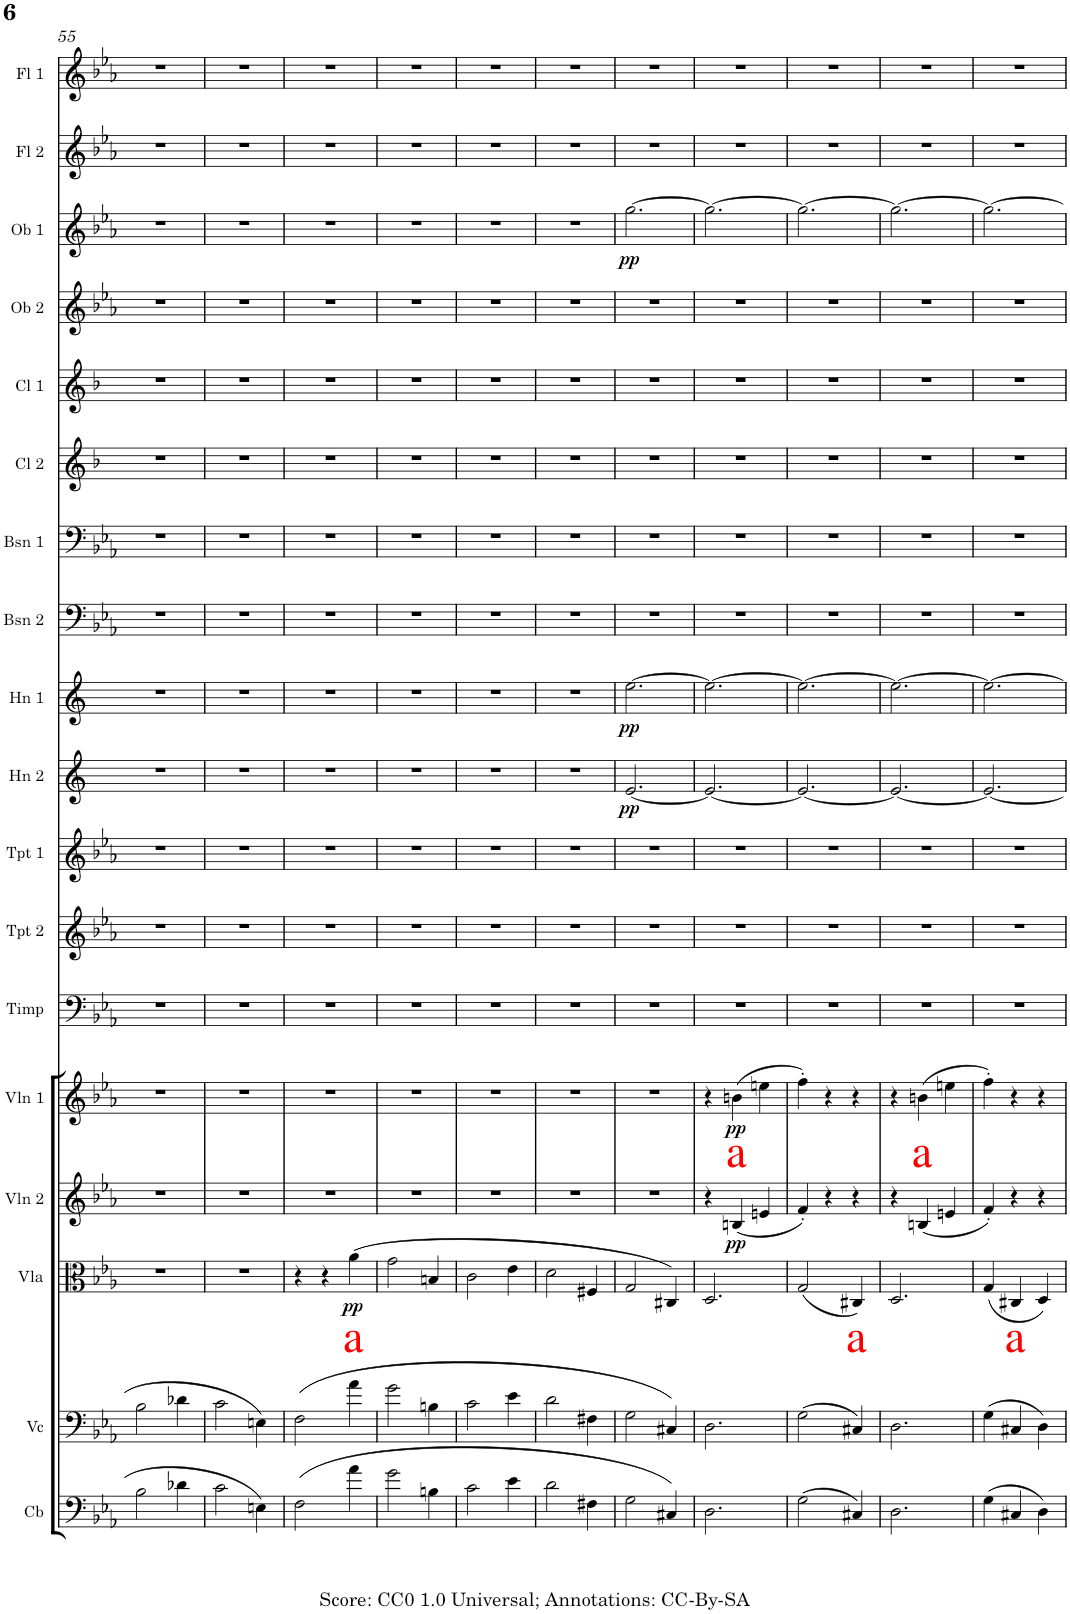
**kern	**kern	**kern	**text	**dynam	**kern	**dynam	**kern	**text	**dynam	**kern	**kern	**kern	**kern	**dynam	**kern	**dynam	**kern	**kern	**kern	**kern	**kern	**kern	**dynam	**kern	**kern
*part18	*part17	*part16	*part16	*part16	*part15	*part15	*part14	*part14	*part14	*part13	*part12	*part11	*part10	*part10	*part9	*part9	*part8	*part7	*part6	*part5	*part4	*part3	*part3	*part2	*part1
*staff18	*staff17	*staff16	*staff16	*staff16	*staff15	*staff15	*staff14	*staff14	*staff14	*staff13	*staff12	*staff11	*staff10	*staff10	*staff9	*staff9	*staff8	*staff7	*staff6	*staff5	*staff4	*staff3	*staff3	*staff2	*staff1
*I"Contrabass	*I"Violoncello	*I"Viola	*	*	*I"Violin 2	*	*I"Violin 1	*	*	*I"Timpani	*I"C Trumpet 2	*I"C Trumpet 1	*I"Eb Horn 2	*	*I"Eb Horn 1	*	*I"Bassoon 2	*I"Bassoon 1	*I"Bb Clarinet 2	*I"Bb Clarinet 1	*I"Oboe 2	*I"Oboe 1	*	*I"Flute 2	*I"Flute 1
*I'Cb	*I'Vc	*I'Vla	*	*	*I'Vln 2	*	*I'Vln 1	*	*	*I'Timp	*I'Tpt 2	*I'Tpt 1	*I'Hn 2	*	*I'Hn 1	*	*I'Bsn 2	*I'Bsn 1	*I'Cl 2	*I'Cl 1	*I'Ob 2	*I'Ob 1	*	*I'Fl 2	*I'Fl 1
!!LO:PB:g=z
*clefF4	*clefF4	*clefC3	*	*	*clefG2	*	*clefG2	*	*	*clefF4	*clefG2	*clefG2	*clefG2	*	*clefG2	*	*clefF4	*clefF4	*clefG2	*clefG2	*clefG2	*clefG2	*	*clefG2	*clefG2
*Trd7c12	*	*	*	*	*	*	*	*	*	*	*	*	*Trd5c9	*	*Trd5c9	*	*	*	*Trd1c2	*Trd1c2	*	*	*	*	*
*k[b-e-a-]	*k[b-e-a-]	*k[b-e-a-]	*	*	*k[b-e-a-]	*	*k[b-e-a-]	*	*	*k[b-e-a-]	*k[b-e-a-]	*k[b-e-a-]	*k[]	*	*k[]	*	*k[b-e-a-]	*k[b-e-a-]	*k[b-]	*k[b-]	*k[b-e-a-]	*k[b-e-a-]	*	*k[b-e-a-]	*k[b-e-a-]
*M3/4	*M3/4	*M3/4	*	*	*M3/4	*	*M3/4	*	*	*M3/4	*M3/4	*M3/4	*M3/4	*	*M3/4	*	*M3/4	*M3/4	*M3/4	*M3/4	*M3/4	*M3/4	*	*M3/4	*M3/4
=55	=55	=55	=55	=55	=55	=55	=55	=55	=55	=55	=55	=55	=55	=55	=55	=55	=55	=55	=55	=55	=55	=55	=55	=55	=55
2B-\	2B-\	2.r	.	.	2.r	.	2.r	.	.	2.r	2.r	2.r	2.r	.	2.r	.	2.r	2.r	2.r	2.r	2.r	2.r	.	2.r	2.r
4d-X\	4d-X\	.	.	.	.	.	.	.	.	.	.	.	.	.	.	.	.	.	.	.	.	.	.	.	.
=56	=56	=56	=56	=56	=56	=56	=56	=56	=56	=56	=56	=56	=56	=56	=56	=56	=56	=56	=56	=56	=56	=56	=56	=56	=56
2c\	2c\	2.r	.	.	2.r	.	2.r	.	.	2.r	2.r	2.r	2.r	.	2.r	.	2.r	2.r	2.r	2.r	2.r	2.r	.	2.r	2.r
4En\	4En\	.	.	.	.	.	.	.	.	.	.	.	.	.	.	.	.	.	.	.	.	.	.	.	.
=57	=57	=57	=57	=57	=57	=57	=57	=57	=57	=57	=57	=57	=57	=57	=57	=57	=57	=57	=57	=57	=57	=57	=57	=57	=57
(2F\	(2F\	4r	.	.	2.r	.	2.r	.	.	2.r	2.r	2.r	2.r	.	2.r	.	2.r	2.r	2.r	2.r	2.r	2.r	.	2.r	2.r
.	.	4r	.	.	.	.	.	.	.	.	.	.	.	.	.	.	.	.	.	.	.	.	.	.	.
!	!	!	!LO:LY:b:color=#FF0000	!LO:DY:b	!	!	!	!	!	!	!	!	!	!	!	!	!	!	!	!	!	!	!	!	!
4a-\	4a-\	(4a-\	a	pp	.	.	.	.	.	.	.	.	.	.	.	.	.	.	.	.	.	.	.	.	.
=58	=58	=58	=58	=58	=58	=58	=58	=58	=58	=58	=58	=58	=58	=58	=58	=58	=58	=58	=58	=58	=58	=58	=58	=58	=58
2g\	2g\	2g\	.	.	2.r	.	2.r	.	.	2.r	2.r	2.r	2.r	.	2.r	.	2.r	2.r	2.r	2.r	2.r	2.r	.	2.r	2.r
4Bn\	4Bn\	4Bn/	.	.	.	.	.	.	.	.	.	.	.	.	.	.	.	.	.	.	.	.	.	.	.
=59	=59	=59	=59	=59	=59	=59	=59	=59	=59	=59	=59	=59	=59	=59	=59	=59	=59	=59	=59	=59	=59	=59	=59	=59	=59
2c\	2c\	2c\	.	.	2.r	.	2.r	.	.	2.r	2.r	2.r	2.r	.	2.r	.	2.r	2.r	2.r	2.r	2.r	2.r	.	2.r	2.r
4e-\	4e-\	4e-\	.	.	.	.	.	.	.	.	.	.	.	.	.	.	.	.	.	.	.	.	.	.	.
=60	=60	=60	=60	=60	=60	=60	=60	=60	=60	=60	=60	=60	=60	=60	=60	=60	=60	=60	=60	=60	=60	=60	=60	=60	=60
2d\	2d\	2d\	.	.	2.r	.	2.r	.	.	2.r	2.r	2.r	2.r	.	2.r	.	2.r	2.r	2.r	2.r	2.r	2.r	.	2.r	2.r
4F#X\	4F#X\	4F#X/	.	.	.	.	.	.	.	.	.	.	.	.	.	.	.	.	.	.	.	.	.	.	.
=61	=61	=61	=61	=61	=61	=61	=61	=61	=61	=61	=61	=61	=61	=61	=61	=61	=61	=61	=61	=61	=61	=61	=61	=61	=61
!	!	!	!	!	!	!	!	!	!	!	!	!	!	!LO:DY:b	!	!LO:DY:b	!	!	!	!	!	!	!LO:DY:b	!	!
2G\	2G\	2G/	.	.	2.r	.	2.r	.	.	2.r	2.r	2.r	[2.e/	pp	[2.ee\	pp	2.r	2.r	2.r	2.r	2.r	[2.gg\	pp	2.r	2.r
4C#X/)	4C#X/)	4C#X/)	.	.	.	.	.	.	.	.	.	.	.	.	.	.	.	.	.	.	.	.	.	.	.
=62	=62	=62	=62	=62	=62	=62	=62	=62	=62	=62	=62	=62	=62	=62	=62	=62	=62	=62	=62	=62	=62	=62	=62	=62	=62
2.D\	2.D\	2.D/	.	.	4r	.	4r	.	.	2.r	2.r	2.r	2.e/_	.	2.ee\_	.	2.r	2.r	2.r	2.r	2.r	2.gg\_	.	2.r	2.r
!	!	!	!	!	!	!LO:DY:b	!	!LO:LY:b:color=#FF0000	!LO:DY:b	!	!	!	!	!	!	!	!	!	!	!	!	!	!	!	!
.	.	.	.	.	(4Bn/	pp	(4bn\	a	pp	.	.	.	.	.	.	.	.	.	.	.	.	.	.	.	.
.	.	.	.	.	4en/	.	4een\	.	.	.	.	.	.	.	.	.	.	.	.	.	.	.	.	.	.
=63	=63	=63	=63	=63	=63	=63	=63	=63	=63	=63	=63	=63	=63	=63	=63	=63	=63	=63	=63	=63	=63	=63	=63	=63	=63
(2G\	(2G\	(2G/	.	.	4f'/)	.	4ff'\)	.	.	2.r	2.r	2.r	2.e/_	.	2.ee\_	.	2.r	2.r	2.r	2.r	2.r	2.gg\_	.	2.r	2.r
.	.	.	.	.	4r	.	4r	.	.	.	.	.	.	.	.	.	.	.	.	.	.	.	.	.	.
!	!	!	!LO:LY:b:color=#FF0000	!	!	!	!	!	!	!	!	!	!	!	!	!	!	!	!	!	!	!	!	!	!
4C#X/)	4C#X/)	4C#X/)	a	.	4r	.	4r	.	.	.	.	.	.	.	.	.	.	.	.	.	.	.	.	.	.
=64	=64	=64	=64	=64	=64	=64	=64	=64	=64	=64	=64	=64	=64	=64	=64	=64	=64	=64	=64	=64	=64	=64	=64	=64	=64
2.D\	2.D\	2.D/	.	.	4r	.	4r	.	.	2.r	2.r	2.r	2.e/_	.	2.ee\_	.	2.r	2.r	2.r	2.r	2.r	2.gg\_	.	2.r	2.r
!	!	!	!	!	!	!	!	!LO:LY:b:color=#FF0000	!	!	!	!	!	!	!	!	!	!	!	!	!	!	!	!	!
.	.	.	.	.	(4Bn/	.	(4bn\	a	.	.	.	.	.	.	.	.	.	.	.	.	.	.	.	.	.
.	.	.	.	.	4en/	.	4een\	.	.	.	.	.	.	.	.	.	.	.	.	.	.	.	.	.	.
=65	=65	=65	=65	=65	=65	=65	=65	=65	=65	=65	=65	=65	=65	=65	=65	=65	=65	=65	=65	=65	=65	=65	=65	=65	=65
(4G\	(4G\	(4G/	.	.	4f'/)	.	4ff'\)	.	.	2.r	2.r	2.r	2.e/_	.	2.ee\_	.	2.r	2.r	2.r	2.r	2.r	2.gg\_	.	2.r	2.r
!	!	!	!LO:LY:b:color=#FF0000	!	!	!	!	!	!	!	!	!	!	!	!	!	!	!	!	!	!	!	!	!	!
4C#X/	4C#X/	4C#X/	a	.	4r	.	4r	.	.	.	.	.	.	.	.	.	.	.	.	.	.	.	.	.	.
4D\)	4D\)	4D/)	.	.	4r	.	4r	.	.	.	.	.	.	.	.	.	.	.	.	.	.	.	.	.	.
=	=	=	=	=	=	=	=	=	=	=	=	=	=	=	=	=	=	=	=	=	=	=	=	=	=
*-	*-	*-	*-	*-	*-	*-	*-	*-	*-	*-	*-	*-	*-	*-	*-	*-	*-	*-	*-	*-	*-	*-	*-	*-	*-
